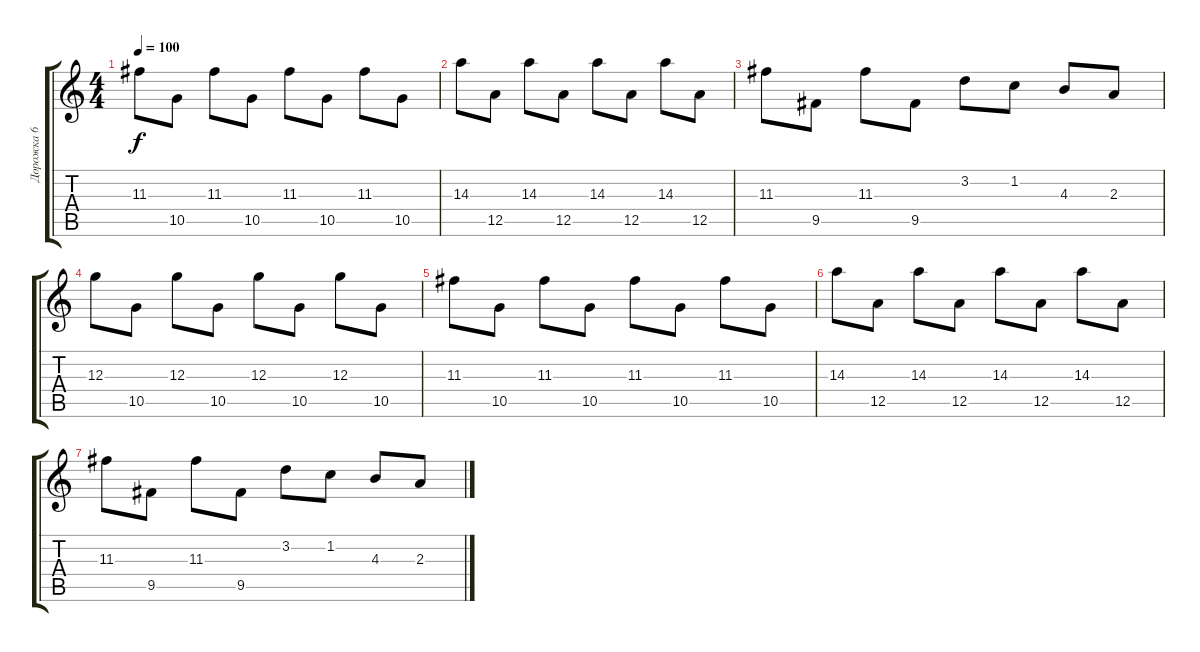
\track ("Дорожка 6" "Дорожка 6") {instrument acousticguitarsteel}
\staff {score tabs}
\tuning (E4 B3 G3 D3 A2 E2) {hide}
\ts (4 4)
\tempo 100
\clef g2
\ks c
11.3.8{dy f} 10.5.8 11.3.8 10.5.8 11.3.8 10.5.8 11.3.8 10.5.8 |
14.3.8 12.5.8 14.3.8 12.5.8 14.3.8 12.5.8 14.3.8 12.5.8 |
11.3.8 9.5.8 11.3.8 9.5.8 3.2.8 1.2.8 4.3.8 2.3.8 |
12.3.8 10.5.8 12.3.8 10.5.8 12.3.8 10.5.8 12.3.8 10.5.8 |
11.3.8 10.5.8 11.3.8 10.5.8 11.3.8 10.5.8 11.3.8 10.5.8 |
14.3.8 12.5.8 14.3.8 12.5.8 14.3.8 12.5.8 14.3.8 12.5.8 |
11.3.8 9.5.8 11.3.8 9.5.8 3.2.8 1.2.8 4.3.8 2.3.8
